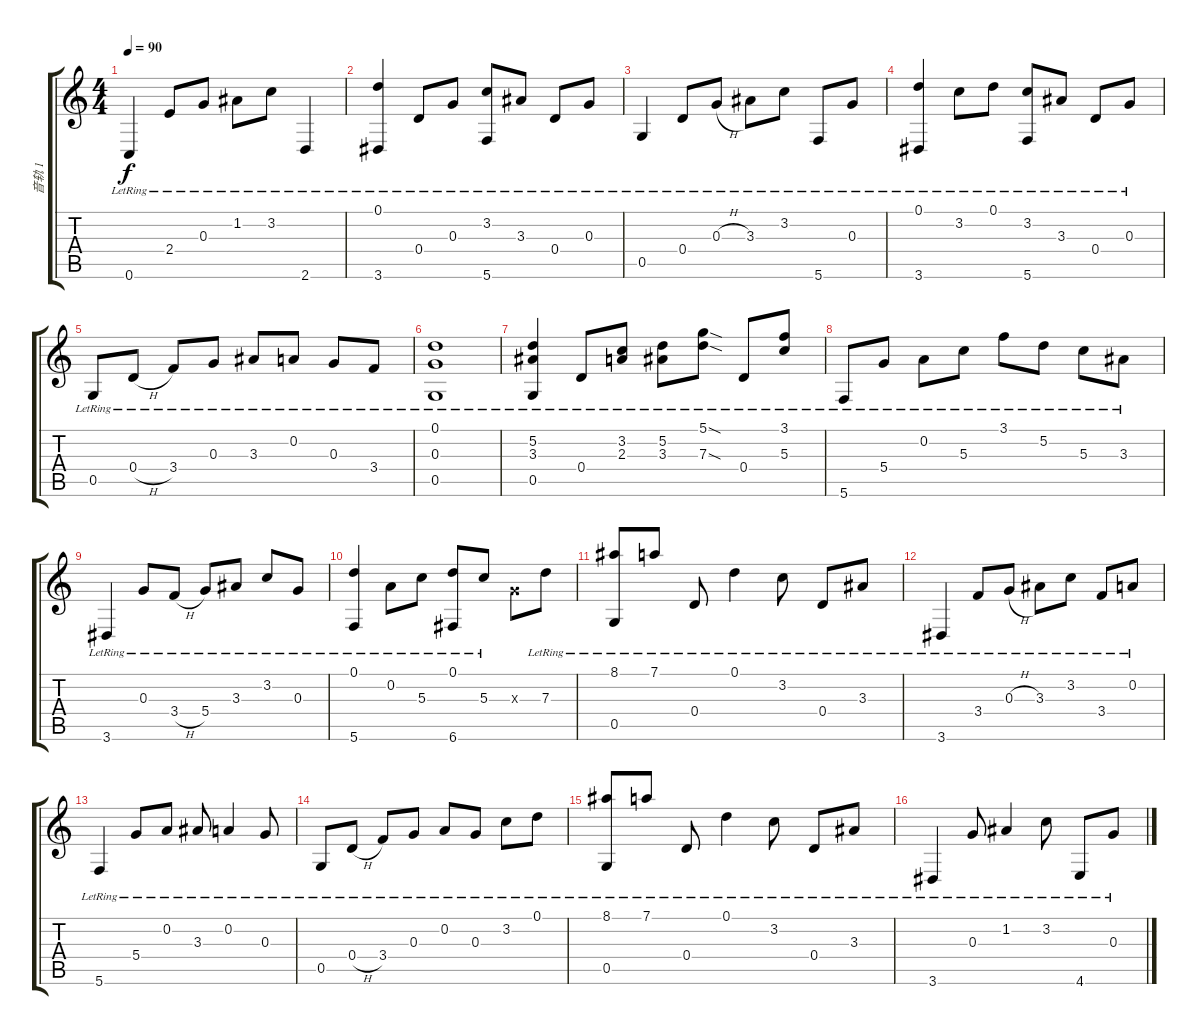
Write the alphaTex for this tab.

\track ("音轨 1" "音轨 1") {instrument acousticguitarsteel}
\staff {score tabs}
\tuning (D4 A3 G3 D3 G2 C2) {hide}
\ts (4 4)
\tempo 90
\clef g2
\ks c
0.6{lr}.4{dy f} 2.4{lr}.8 0.3{lr}.8 1.2{lr}.8 3.2{lr}.8 2.6{lr}.4 |
(0.1{lr} 3.6{lr}).4 0.4{lr}.8 0.3{lr}.8 (3.2{lr} 5.6{lr}).8 3.3{lr}.8 0.4{lr}.8 0.3{lr}.8 |
0.5{lr}.4 0.4{lr}.8 0.3{h lr}.8 3.3{lr}.8 3.2{lr}.8 5.6{lr}.8 0.3{lr}.8 |
(0.1{lr} 3.6{lr}).4 3.2{lr}.8 0.1{lr}.8 (3.2{lr} 5.6{lr}).8 3.3{lr}.8 0.4{lr}.8 0.3{lr}.8 |
0.5{lr}.8 0.4{h lr}.8 3.4{lr}.8 0.3{lr}.8 3.3{lr}.8 0.2{lr}.8 0.3{lr}.8 3.4{lr}.8 |
(0.1{lr} 0.3{lr} 0.5{lr}).1 |
(5.2{lr} 3.3{lr} 0.5{lr}).4 0.4{lr}.8 (3.2{lr} 2.3{lr}).8 (5.2{lr} 3.3{lr}).8 (5.1{sod lr} 7.3{sod lr}).8 0.4{lr}.8 (3.1{lr} 5.3{lr}).8 |
5.6{lr}.8 5.4{lr}.8 0.2{lr}.8 5.3{lr}.8 3.1{lr}.8 5.2{lr}.8 5.3{lr}.8 3.3{lr}.8 |
3.6{lr}.4 0.3{lr}.8 3.4{h lr}.8 5.4{lr}.8 3.3{lr}.8 3.2{lr}.8 0.3{lr}.8 |
(0.1{lr} 5.6{lr}).4 0.2{lr}.8 5.3{lr}.8 (0.1{lr} 6.6{lr}).8 5.3{lr}.8 0.3{x}.8 7.3{lr}.8 |
(8.1{lr} 0.5{lr}).8 7.1{lr}.8 0.4{lr}.8 0.1{lr}.4 3.2{lr}.8 0.4{lr}.8 3.3{lr}.8 |
3.6{lr}.4 3.4{lr}.8 0.3{h lr}.8 3.3{lr}.8 3.2{lr}.8 3.4{lr}.8 0.2{lr}.8 |
5.6{lr}.4 5.4{lr}.8 0.2{lr}.8 3.3{lr}.8 0.2{lr}.4 0.3{lr}.8 |
0.5{lr}.8 0.4{h lr}.8 3.4{lr}.8 0.3{lr}.8 0.2{lr}.8 0.3{lr}.8 3.2{lr}.8 0.1{lr}.8 |
(8.1{lr} 0.5{lr}).8 7.1{lr}.8 0.4{lr}.8 0.1{lr}.4 3.2{lr}.8 0.4{lr}.8 3.3{lr}.8 |
3.6{lr}.4 0.3{lr}.8 1.2{lr}.4 3.2{lr}.8 4.6{lr}.8 0.3{lr}.8
